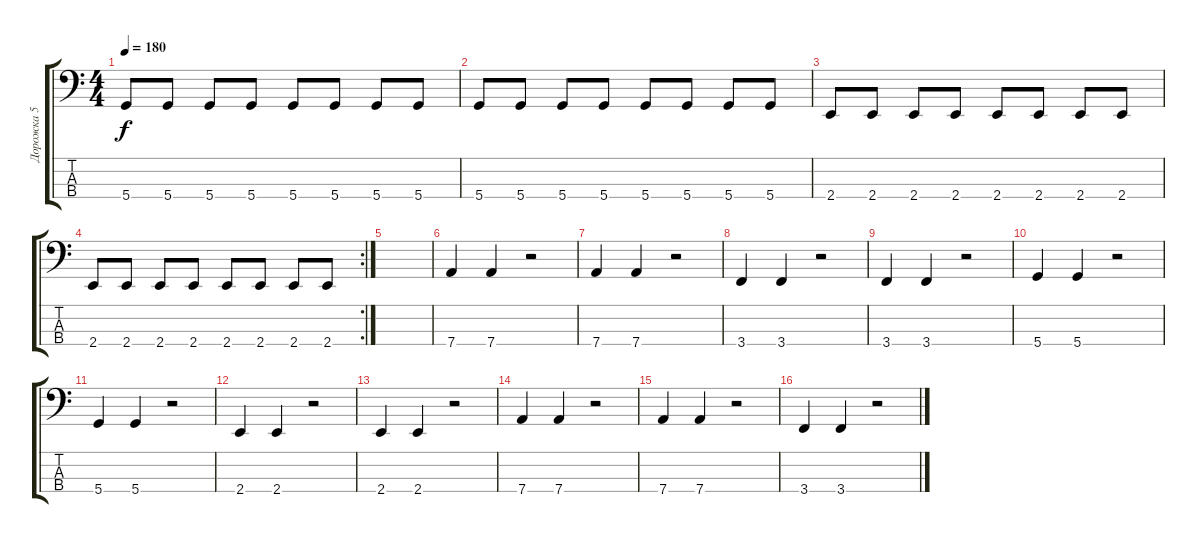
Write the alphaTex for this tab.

\track ("Дорожка 5" "Дорожка 5") {instrument electricbassfinger}
\staff {score tabs}
\tuning (F2 C2 G1 D1) {hide}
\ts (4 4)
\tempo 180
\clef f4
\ks c
5.4.8{dy f} 5.4.8 5.4.8 5.4.8 5.4.8 5.4.8 5.4.8 5.4.8 |
5.4.8 5.4.8 5.4.8 5.4.8 5.4.8 5.4.8 5.4.8 5.4.8 |
2.4.8 2.4.8 2.4.8 2.4.8 2.4.8 2.4.8 2.4.8 2.4.8 |
\rc 2
2.4.8 2.4.8 2.4.8 2.4.8 2.4.8 2.4.8 2.4.8 2.4.8 |
|
7.4.4 7.4.4 r.2 |
7.4.4 7.4.4 r.2 |
3.4.4 3.4.4 r.2 |
3.4.4 3.4.4 r.2 |
5.4.4 5.4.4 r.2 |
5.4.4 5.4.4 r.2 |
2.4.4 2.4.4 r.2 |
2.4.4 2.4.4 r.2 |
7.4.4 7.4.4 r.2 |
7.4.4 7.4.4 r.2 |
3.4.4 3.4.4 r.2
